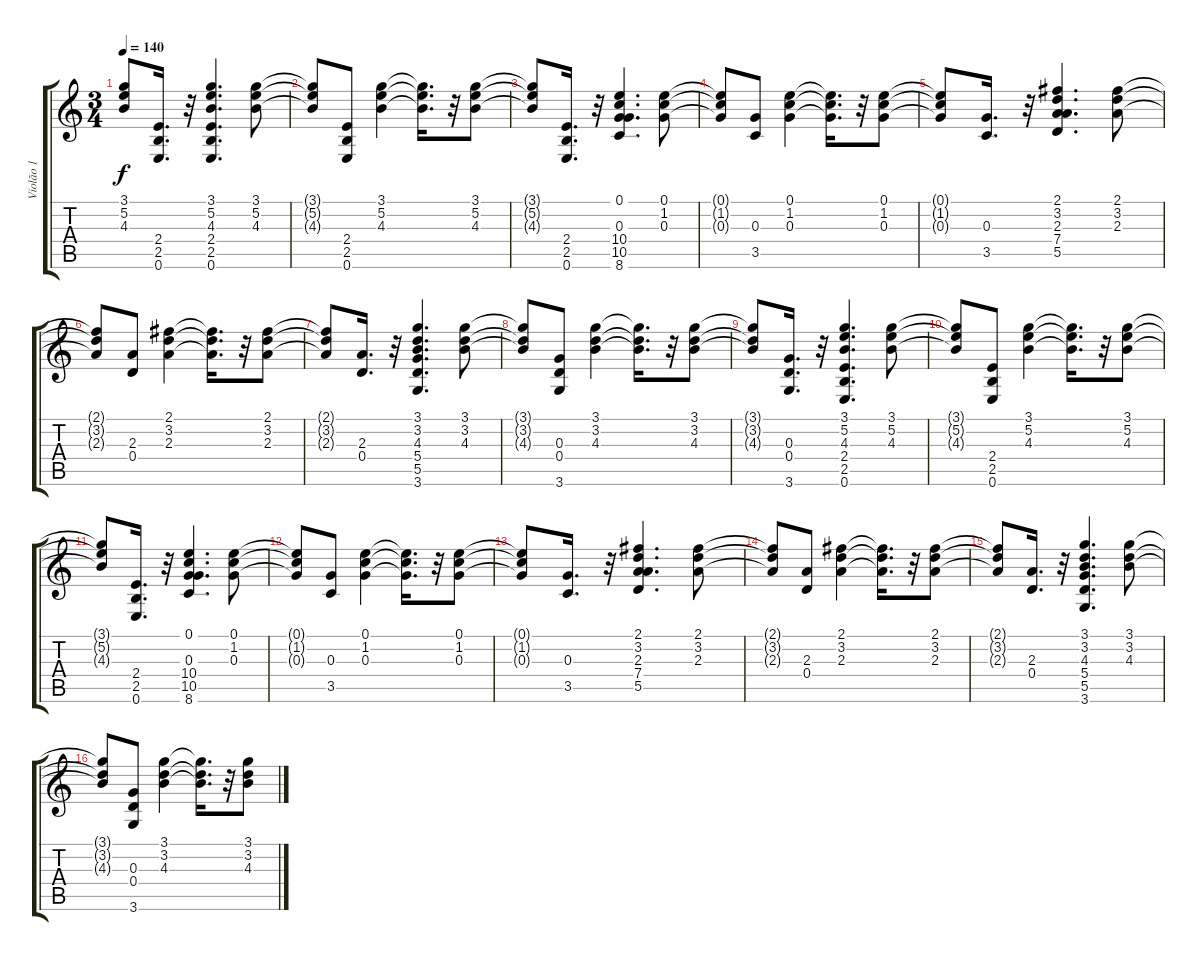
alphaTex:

\track ("Violão 1" "Violão 1") {instrument acousticguitarsteel}
\staff {score tabs}
\tuning (E4 B3 G3 D3 A2 E2) {hide}
\ts (3 4)
\tempo 140
\clef g2
\ks c
(3.1{t} 5.2{t} 4.3{t}).8{dy f} (2.4 2.5 0.6).16{d} r.32 (3.1 5.2 4.3 2.4 2.5 0.6).4{d} (3.1 5.2 4.3).8 |
(3.1{t} 5.2{t} 4.3{t}).8 (2.4 2.5 0.6).8 (3.1 5.2 4.3).4 (3.1{t} 5.2{t} 4.3{t}).16{d} r.32 (3.1 5.2 4.3).8 |
(3.1{t} 5.2{t} 4.3{t}).8 (2.4 2.5 0.6).16{d} r.32 (0.1 0.3 10.4 10.5 8.6).4{d} (0.1 1.2 0.3).8 |
(0.1{t} 1.2{t} 0.3{t}).8 (0.3 3.5).8 (0.1 1.2 0.3).4 (0.1{t} 1.2{t} 0.3{t}).16{d} r.32 (0.1 1.2 0.3).8 |
(0.1{t} 1.2{t} 0.3{t}).8 (0.3 3.5).16{d} r.32 (2.1 3.2 2.3 7.4 5.5).4{d} (2.1 3.2 2.3).8 |
(2.1{t} 3.2{t} 2.3{t}).8 (2.3 0.4).8 (2.1 3.2 2.3).4 (2.1{t} 3.2{t} 2.3{t}).16{d} r.32 (2.1 3.2 2.3).8 |
(2.1{t} 3.2{t} 2.3{t}).8 (2.3 0.4).16{d} r.32 (3.1 3.2 4.3 5.4 5.5 3.6).4{d} (3.1 3.2 4.3).8 |
(3.1{t} 3.2{t} 4.3{t}).8 (0.3 0.4 3.6).8 (3.1 3.2 4.3).4 (3.1{t} 3.2{t} 4.3{t}).16{d} r.32 (3.1 3.2 4.3).8 |
(3.1{t} 3.2{t} 4.3{t}).8 (0.3 0.4 3.6).16{d} r.32 (3.1 5.2 4.3 2.4 2.5 0.6).4{d} (3.1 5.2 4.3).8 |
(3.1{t} 5.2{t} 4.3{t}).8 (2.4 2.5 0.6).8 (3.1 5.2 4.3).4 (3.1{t} 5.2{t} 4.3{t}).16{d} r.32 (3.1 5.2 4.3).8 |
(3.1{t} 5.2{t} 4.3{t}).8 (2.4 2.5 0.6).16{d} r.32 (0.1 0.3 10.4 10.5 8.6).4{d} (0.1 1.2 0.3).8 |
(0.1{t} 1.2{t} 0.3{t}).8 (0.3 3.5).8 (0.1 1.2 0.3).4 (0.1{t} 1.2{t} 0.3{t}).16{d} r.32 (0.1 1.2 0.3).8 |
(0.1{t} 1.2{t} 0.3{t}).8 (0.3 3.5).16{d} r.32 (2.1 3.2 2.3 7.4 5.5).4{d} (2.1 3.2 2.3).8 |
(2.1{t} 3.2{t} 2.3{t}).8 (2.3 0.4).8 (2.1 3.2 2.3).4 (2.1{t} 3.2{t} 2.3{t}).16{d} r.32 (2.1 3.2 2.3).8 |
(2.1{t} 3.2{t} 2.3{t}).8 (2.3 0.4).16{d} r.32 (3.1 3.2 4.3 5.4 5.5 3.6).4{d} (3.1 3.2 4.3).8 |
(3.1{t} 3.2{t} 4.3{t}).8 (0.3 0.4 3.6).8 (3.1 3.2 4.3).4 (3.1{t} 3.2{t} 4.3{t}).16{d} r.32 (3.1 3.2 4.3).8
